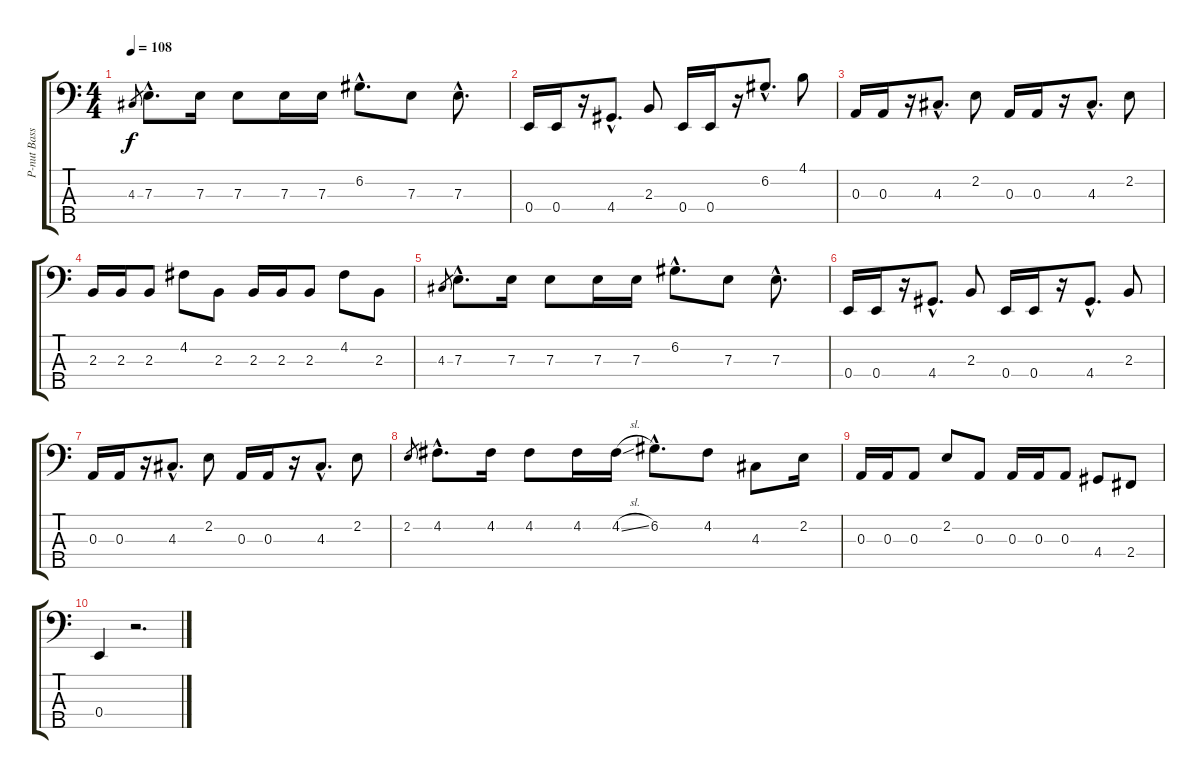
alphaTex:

\track ("P-nut Bass" "P-nut Bass") {instrument electricbassfinger}
\staff {score tabs}
\tuning (G2 D2 A1 E1 B0) {hide}
\ts (4 4)
\tempo 108
\clef f4
\ks c
4.3.8{gr dy f} 7.3{hac}.8{d} 7.3.16 7.3.8 7.3.16 7.3.16 6.2{hac}.8{d} 7.3.8 7.3{hac}.8{d} |
0.4.16 0.4.16 r.16 4.4{hac}.8{d} 2.3.8 0.4.16 0.4.16 r.16 6.2{hac}.8{d} 4.1.8 |
0.3.16 0.3.16 r.16 4.3{hac}.8{d} 2.2.8 0.3.16 0.3.16 r.16 4.3{hac}.8{d} 2.2.8 |
2.3.16 2.3.16 2.3.8 4.2.8 2.3.8 2.3.16 2.3.16 2.3.8 4.2.8 2.3.8 |
4.3.8{gr} 7.3{hac}.8{d} 7.3.16 7.3.8 7.3.16 7.3.16 6.2{hac}.8{d} 7.3.8 7.3{hac}.8{d} |
0.4.16 0.4.16 r.16 4.4{hac}.8{d} 2.3.8 0.4.16 0.4.16 r.16 4.4{hac}.8{d} 2.3.8 |
0.3.16 0.3.16 r.16 4.3{hac}.8{d} 2.2.8 0.3.16 0.3.16 r.16 4.3{hac}.8{d} 2.2.8 |
2.2.8{gr} 4.2{hac}.8{d} 4.2.16 4.2.8 4.2.16 4.2{sl}.16 6.2{hac}.8{d} 4.2.8 4.3.8 2.2.16 |
0.3.16 0.3.16 0.3.8 2.2.8 0.3.8 0.3.16 0.3.16 0.3.8 4.4.8 2.4.8 |
0.4.4 r.2{d}
